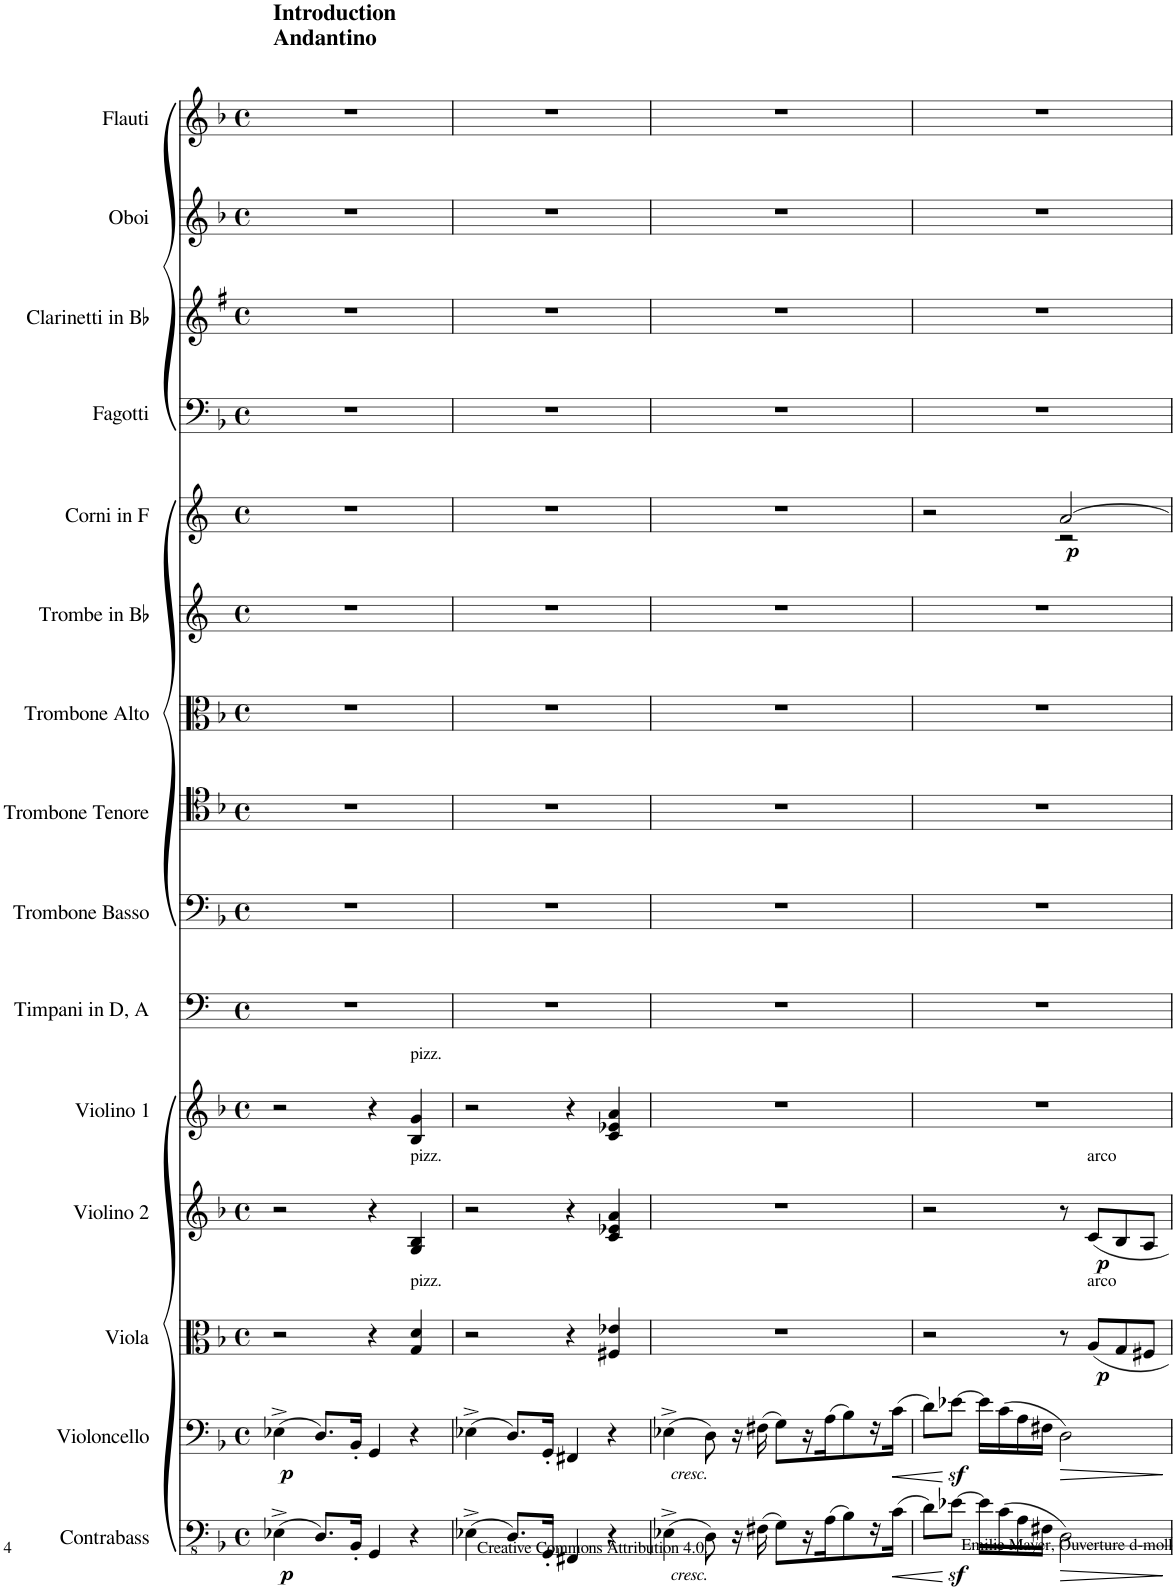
**kern	**dynam	**kern	**dynam	**kern	**dynam	**kern	**dynam	**kern	**kern	**kern	**kern	**kern	**kern	**kern	**dynam	**kern	**kern	**kern	**kern
*part15	*part15	*part14	*part14	*part13	*part13	*part12	*part12	*part11	*part10	*part9	*part8	*part7	*part6	*part5	*part5	*part4	*part3	*part2	*part1
*staff15	*staff15	*staff14	*staff14	*staff13	*staff13	*staff12	*staff12	*staff11	*staff10	*staff9	*staff8	*staff7	*staff6	*staff5	*staff5	*staff4	*staff3	*staff2	*staff1
*I"Contrabass	*	*I"Violoncello	*	*I"Viola	*	*I"Violino 2	*	*I"Violino 1	*I"Timpani in D, A	*I"Trombone Basso	*I"Trombone Tenore	*I"Trombone Alto	*I"Trombe in Bb	*I"Corni in F	*	*I"Fagotti	*I"Clarinetti in Bb	*I"Oboi	*I"Flauti
*I'Cb.	*	*I'Vlc.	*	*I'Vla.	*	*I'Vln. 2	*	*I'Vln. 1	*I'Timp.	*	*	*	*	*	*	*I'Fag.	*	*I'Ob.	*I'Fl.
*stria5	*	*stria5	*	*stria5	*	*stria5	*	*stria5	*stria5	*stria5	*stria5	*stria5	*stria5	*stria5	*	*stria5	*stria5	*stria5	*stria5
*clefFv4	*	*clefF4	*	*clefC3	*	*clefG2	*	*clefG2	*clefF4	*clefF4	*clefC4	*clefC3	*clefG2	*clefG2	*	*clefF4	*clefG2	*clefG2	*clefG2
*Trd7c12	*	*	*	*	*	*	*	*	*	*	*	*	*Trd1c2	*Trd4c7	*	*	*Trd1c2	*	*
*k[b-]	*	*k[b-]	*	*k[b-]	*	*k[b-]	*	*k[b-]	*k[b-]	*k[b-]	*k[b-]	*k[b-]	*k[f#]	*k[]	*	*k[b-]	*k[f#]	*k[b-]	*k[b-]
*M4/4	*	*M4/4	*	*M4/4	*	*M4/4	*	*M4/4	*M4/4	*M4/4	*M4/4	*M4/4	*M4/4	*M4/4	*	*M4/4	*M4/4	*M4/4	*M4/4
*met(c)	*	*met(c)	*	*met(c)	*	*met(c)	*	*met(c)	*met(c)	*met(c)	*met(c)	*met(c)	*met(c)	*met(c)	*	*met(c)	*met(c)	*met(c)	*met(c)
=1	=1	=1	=1	=1	=1	=1	=1	=1	=1	=1	=1	=1	=1	=1	=1	=1	=1	=1	=1
!	!	!	!	!	!	!	!	!	!	!	!	!	!	!	!	!	!	!	!LO:TX:a:B:t=Introduction
!	!	!	!	!	!	!	!	!	!	!	!	!	!	!	!	!	!	!	!LO:TX:a:t=Andantino
!	!LO:DY:b	!	!LO:DY:b	!	!	!	!	!	!	!	!	!	!	!	!	!	!	!	!
(4EE-X^\	p	(4E-X^\	p	2r	.	2r	.	2r	1r	1r	1r	1r	1r	1r	.	1r	1r	1r	1r
8.DD/L)	.	8.D/L)	.	.	.	.	.	.	.	.	.	.	.	.	.	.	.	.	.
16BBB-'/Jk	.	16BB-'/Jk	.	.	.	.	.	.	.	.	.	.	.	.	.	.	.	.	.
4GGG/	.	4GG/	.	4r	.	4r	.	4r	.	.	.	.	.	.	.	.	.	.	.
!	!	!	!	!	!	!	!	!LO:TX:a:t=pizz.	!	!	!	!	!	!	!	!	!	!	!
!	!	!	!	!	!	!LO:TX:a:t=pizz.	!	!	!	!	!	!	!	!	!	!	!	!	!
!	!	!	!	!LO:TX:a:t=pizz.	!	!	!	!	!	!	!	!	!	!	!	!	!	!	!
4r	.	4r	.	4G/ 4d/	.	4G/ 4B-/	.	4B-/ 4g/	.	.	.	.	.	.	.	.	.	.	.
=2	=2	=2	=2	=2	=2	=2	=2	=2	=2	=2	=2	=2	=2	=2	=2	=2	=2	=2	=2
(4EE-X^\	.	(4E-X^\	.	2r	.	2r	.	2r	1r	1r	1r	1r	1r	1r	.	1r	1r	1r	1r
8.DD/L)	.	8.D/L)	.	.	.	.	.	.	.	.	.	.	.	.	.	.	.	.	.
16GGG'/Jk	.	16GG'/Jk	.	.	.	.	.	.	.	.	.	.	.	.	.	.	.	.	.
4FFF#X/	.	4FF#X/	.	4r	.	4r	.	4r	.	.	.	.	.	.	.	.	.	.	.
4r	.	4r	.	4F#X/ 4e-X/	.	4c/ 4e-X/ 4a/	.	4c/ 4e-X/ 4a/	.	.	.	.	.	.	.	.	.	.	.
=3	=3	=3	=3	=3	=3	=3	=3	=3	=3	=3	=3	=3	=3	=3	=3	=3	=3	=3	=3
!	!LO:DY:b	!	!LO:DY:b	!	!	!	!	!	!	!	!	!	!	!	!	!	!	!	!
(4EE-X^\	other-dynamics	(4E-X^\	other-dynamics	1r	.	1r	.	1r	1r	1r	1r	1r	1r	1r	.	1r	1r	1r	1r
8DD\)	.	8D\)	.	.	.	.	.	.	.	.	.	.	.	.	.	.	.	.	.
16r	.	16r	.	.	.	.	.	.	.	.	.	.	.	.	.	.	.	.	.
(16FF#X\	.	(16F#X\	.	.	.	.	.	.	.	.	.	.	.	.	.	.	.	.	.
8GG\L)	.	8G\L)	.	.	.	.	.	.	.	.	.	.	.	.	.	.	.	.	.
16r	.	16r	.	.	.	.	.	.	.	.	.	.	.	.	.	.	.	.	.
(16AA\J	.	(16A\J	.	.	.	.	.	.	.	.	.	.	.	.	.	.	.	.	.
8BB-\)	.	8B-\)	.	.	.	.	.	.	.	.	.	.	.	.	.	.	.	.	.
16r	.	16r	.	.	.	.	.	.	.	.	.	.	.	.	.	.	.	.	.
!	!LO:HP:b	!	!LO:HP:b	!	!	!	!	!	!	!	!	!	!	!	!	!	!	!	!
(16C\JJ	<	(16c\JJ	<	.	.	.	.	.	.	.	.	.	.	.	.	.	.	.	.
=4	=4	=4	=4	=4	=4	=4	=4	=4	=4	=4	=4	=4	=4	=4	=4	=4	=4	=4	=4
*	*	*	*	*	*	*	*	*	*	*	*	*	*	*^	*	*	*	*	*
8D\L)	.	8d\L)	.	2r	.	2r	.	1r	1r	1r	1r	1r	1r	2r	2ryy	.	1r	1r	1r	1r
[8E-Xz<\J	[	[8e-Xz<\J	[	.	.	.	.	.	.	.	.	.	.	.	.	.	.	.	.	.
16E-\LL]	.	16e-\LL]	.	.	.	.	.	.	.	.	.	.	.	.	.	.	.	.	.	.
(16C\	.	(16c\	.	.	.	.	.	.	.	.	.	.	.	.	.	.	.	.	.	.
16AA\	.	16A\	.	.	.	.	.	.	.	.	.	.	.	.	.	.	.	.	.	.
16FF#X\JJ	.	16F#X\JJ	.	.	.	.	.	.	.	.	.	.	.	.	.	.	.	.	.	.
!	!LO:HP:b	!	!LO:HP:b	!	!	!	!	!	!	!	!	!	!	!	!	!LO:DY:b	!	!	!	!
2DD\)	>	2D\)	>	8r	.	8r	.	.	.	.	.	.	.	[2a/	2r	p	.	.	.	.
!	!	!	!	!	!	!LO:TX:a:t=arco	!	!	!	!	!	!	!	!	!	!	!	!	!	!
!	!	!	!	!LO:TX:a:t=arco	!	!	!	!	!	!	!	!	!	!	!	!	!	!	!	!
!	!	!	!	!	!LO:DY:b	!	!LO:DY:b	!	!	!	!	!	!	!	!	!	!	!	!	!
.	.	.	.	8A/L	p	8c/L	p	.	.	.	.	.	.	.	.	.	.	.	.	.
.	.	.	.	8G/	.	8B-/	.	.	.	.	.	.	.	.	.	.	.	.	.	.
.	.	.	.	8F#X/J	.	8A/J	.	.	.	.	.	.	.	.	.	.	.	.	.	.
*	*	*	*	*	*	*	*	*	*	*	*	*	*	*v	*v	*	*	*	*	*
.	]	.	]	.	.	.	.	.	.	.	.	.	.	.	.	.	.	.	.
=	=	=	=	=	=	=	=	=	=	=	=	=	=	=	=	=	=	=	=
*-	*-	*-	*-	*-	*-	*-	*-	*-	*-	*-	*-	*-	*-	*-	*-	*-	*-	*-	*-
